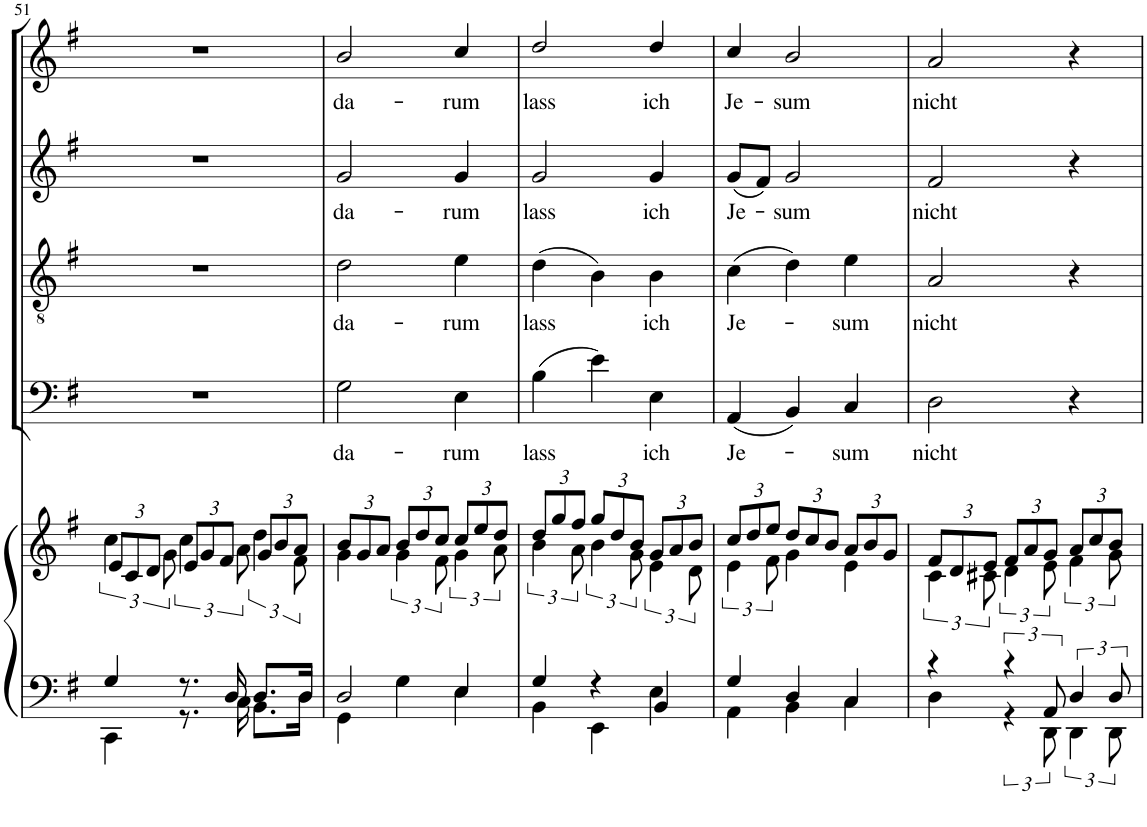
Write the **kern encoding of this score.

**kern	**kern	**kern	**text	**kern	**text	**kern	**text	**kern	**text
*part6	*part5	*part4	*part4	*part3	*part3	*part2	*part2	*part1	*part1
*staff6	*staff5	*staff4	*staff4	*staff3	*staff3	*staff2	*staff2	*staff1	*staff1
*I"Pipe Organ	*I"Pipe Organ	*I"Bassi	*	*I"Tenori	*	*I"Contralti	*	*I"Soprani	*
*I'P Org	*I'P Org	*	*	*	*	*	*	*	*
!!LO:PB:g=z
*clefF4	*clefG2	*clefF4	*	*clefGv2	*	*clefG2	*	*clefG2	*
*	*	*	*	*	*	*	*	*Trd1c2	*
*k[f#]	*k[f#]	*k[f#]	*	*k[f#]	*	*k[f#]	*	*k[f#]	*
*G:	*G:	*G:	*	*G:	*	*G:	*	*G:	*
*M3/4	*M3/4	*M3/4	*	*M3/4	*	*M3/4	*	*M3/4	*
=51	=51	=51	=51	=51	=51	=51	=51	=51	=51
*^	*^	*	*	*	*	*	*	*	*
*	*	*Xbrackettup	*brackettup	*	*	*	*	*	*	*	*
4G/	4CC\	12e/L	6cc\	2.r	.	2.r	.	2.r	.	2.r	.
.	.	12c/	.	.	.	.	.	.	.	.	.
.	.	12d/J	12g\	.	.	.	.	.	.	.	.
*	*	*Xbrackettup	*brackettup	*	*	*	*	*	*	*	*
8.r	8.r	12e/L	6cc\	.	.	.	.	.	.	.	.
.	.	12g/	.	.	.	.	.	.	.	.	.
.	.	12f#/J	12a\	.	.	.	.	.	.	.	.
16D/	16C\	.	.	.	.	.	.	.	.	.	.
*	*	*Xbrackettup	*brackettup	*	*	*	*	*	*	*	*
8.D/L	8.BB\L	12g/L	6dd\	.	.	.	.	.	.	.	.
.	.	12b/	.	.	.	.	.	.	.	.	.
.	.	12a/J	12f#\	.	.	.	.	.	.	.	.
16D/Jk	16D\Jk	.	.	.	.	.	.	.	.	.	.
=52	=52	=52	=52	=52	=52	=52	=52	=52	=52	=52	=52
*	*	*Xbrackettup	*	*	*	*	*	*	*	*	*
!	!	!	!	!	!LO:LY:b	!	!LO:LY:b	!	!LO:LY:b	!	!LO:LY:b
2D/	4GG\	12b/L	4g\	2G\	da-	2d\	da-	2g/	da-	2b/	da-
.	.	12g/	.	.	.	.	.	.	.	.	.
.	.	12a/J	.	.	.	.	.	.	.	.	.
*	*	*	*brackettup	*	*	*	*	*	*	*	*
.	4G\	12b/L	6g\	.	.	.	.	.	.	.	.
.	.	12dd/	.	.	.	.	.	.	.	.	.
.	.	12cc/J	12f#\	.	.	.	.	.	.	.	.
*	*	*Xbrackettup	*brackettup	*	*	*	*	*	*	*	*
!	!	!	!	!	!LO:LY:b	!	!LO:LY:b	!	!LO:LY:b	!	!LO:LY:b
4E/	4E\	12cc/L	6g\	4E\	-rum	4e\	-rum	4g/	-rum	4cc/	-rum
.	.	12ee/	.	.	.	.	.	.	.	.	.
.	.	12dd/J	12a\	.	.	.	.	.	.	.	.
=53	=53	=53	=53	=53	=53	=53	=53	=53	=53	=53	=53
*	*	*Xbrackettup	*brackettup	*	*	*	*	*	*	*	*
!	!	!	!	!	!LO:LY:b	!	!LO:LY:b	!	!LO:LY:b	!	!LO:LY:b
4G/	4BB\	12dd/L	6b\	(4B\	lass	(4d\	lass	2g/	lass	2dd/	lass
.	.	12gg/	.	.	.	.	.	.	.	.	.
.	.	12ff#/J	12a\	.	.	.	.	.	.	.	.
*	*	*Xbrackettup	*brackettup	*	*	*	*	*	*	*	*
4r	4EE\	12gg/L	6b\	4e\)	.	4B\)	.	.	.	.	.
.	.	12dd/	.	.	.	.	.	.	.	.	.
.	.	12b/J	12g\	.	.	.	.	.	.	.	.
*	*	*Xbrackettup	*brackettup	*	*	*	*	*	*	*	*
!	!	!	!	!	!LO:LY:b	!	!LO:LY:b	!	!LO:LY:b	!	!LO:LY:b
4BB/	4E\	12g/L	6e\	4E\	ich	4B\	ich	4g/	ich	4dd/	ich
.	.	12a/	.	.	.	.	.	.	.	.	.
.	.	12b/J	12d\	.	.	.	.	.	.	.	.
=54	=54	=54	=54	=54	=54	=54	=54	=54	=54	=54	=54
*	*	*Xbrackettup	*brackettup	*	*	*	*	*	*	*	*
!	!	!	!	!	!LO:LY:b	!	!LO:LY:b	!	!LO:LY:b	!	!LO:LY:b
4G/	4AA\	12cc/L	6e\	(4AA/	Je-	(4c\	Je-	(8g/L	Je-	4cc/	Je-
.	.	12dd/	.	.	.	.	.	.	.	.	.
.	.	.	.	.	.	.	.	8f#/J)	.	.	.
.	.	12ee/J	12f#\	.	.	.	.	.	.	.	.
*	*	*Xbrackettup	*	*	*	*	*	*	*	*	*
!	!	!	!	!	!	!	!	!	!LO:LY:b	!	!LO:LY:b
4D/	4BB\	12dd/L	4g\	4BB/)	.	4d\)	.	2g/	-sum	2b/	-sum
.	.	12cc/	.	.	.	.	.	.	.	.	.
.	.	12b/J	.	.	.	.	.	.	.	.	.
!	!	!	!	!	!LO:LY:b	!	!LO:LY:b	!	!	!	!
4C/	4C\	12a/L	4e\	4C/	-sum	4e\	-sum	.	.	.	.
.	.	12b/	.	.	.	.	.	.	.	.	.
.	.	12g/J	.	.	.	.	.	.	.	.	.
=55	=55	=55	=55	=55	=55	=55	=55	=55	=55	=55	=55
*	*	*	*brackettup	*	*	*	*	*	*	*	*
!	!	!	!	!	!LO:LY:b	!	!LO:LY:b	!	!LO:LY:b	!	!LO:LY:b
4r	4D\	12f#/L	6c\	2D\	nicht	2A/	nicht	2f#/	nicht	2a/	nicht
.	.	12d/	.	.	.	.	.	.	.	.	.
.	.	12e/J	12c#X\	.	.	.	.	.	.	.	.
*	*	*Xbrackettup	*brackettup	*	*	*	*	*	*	*	*
6r	6r	12f#/L	6d\	.	.	.	.	.	.	.	.
.	.	12a/	.	.	.	.	.	.	.	.	.
12AA/	12DD\	12g/J	12e\	.	.	.	.	.	.	.	.
*	*	*Xbrackettup	*brackettup	*	*	*	*	*	*	*	*
6D/	6DD\	12a/L	6f#\	4r	.	4r	.	4r	.	4r	.
.	.	12cc/	.	.	.	.	.	.	.	.	.
12D/	12DD\	12b/J	12g\	.	.	.	.	.	.	.	.
*v	*v	*	*	*	*	*	*	*	*	*	*
*	*v	*v	*	*	*	*	*	*	*	*
=	=	=	=	=	=	=	=	=	=
*-	*-	*-	*-	*-	*-	*-	*-	*-	*-
